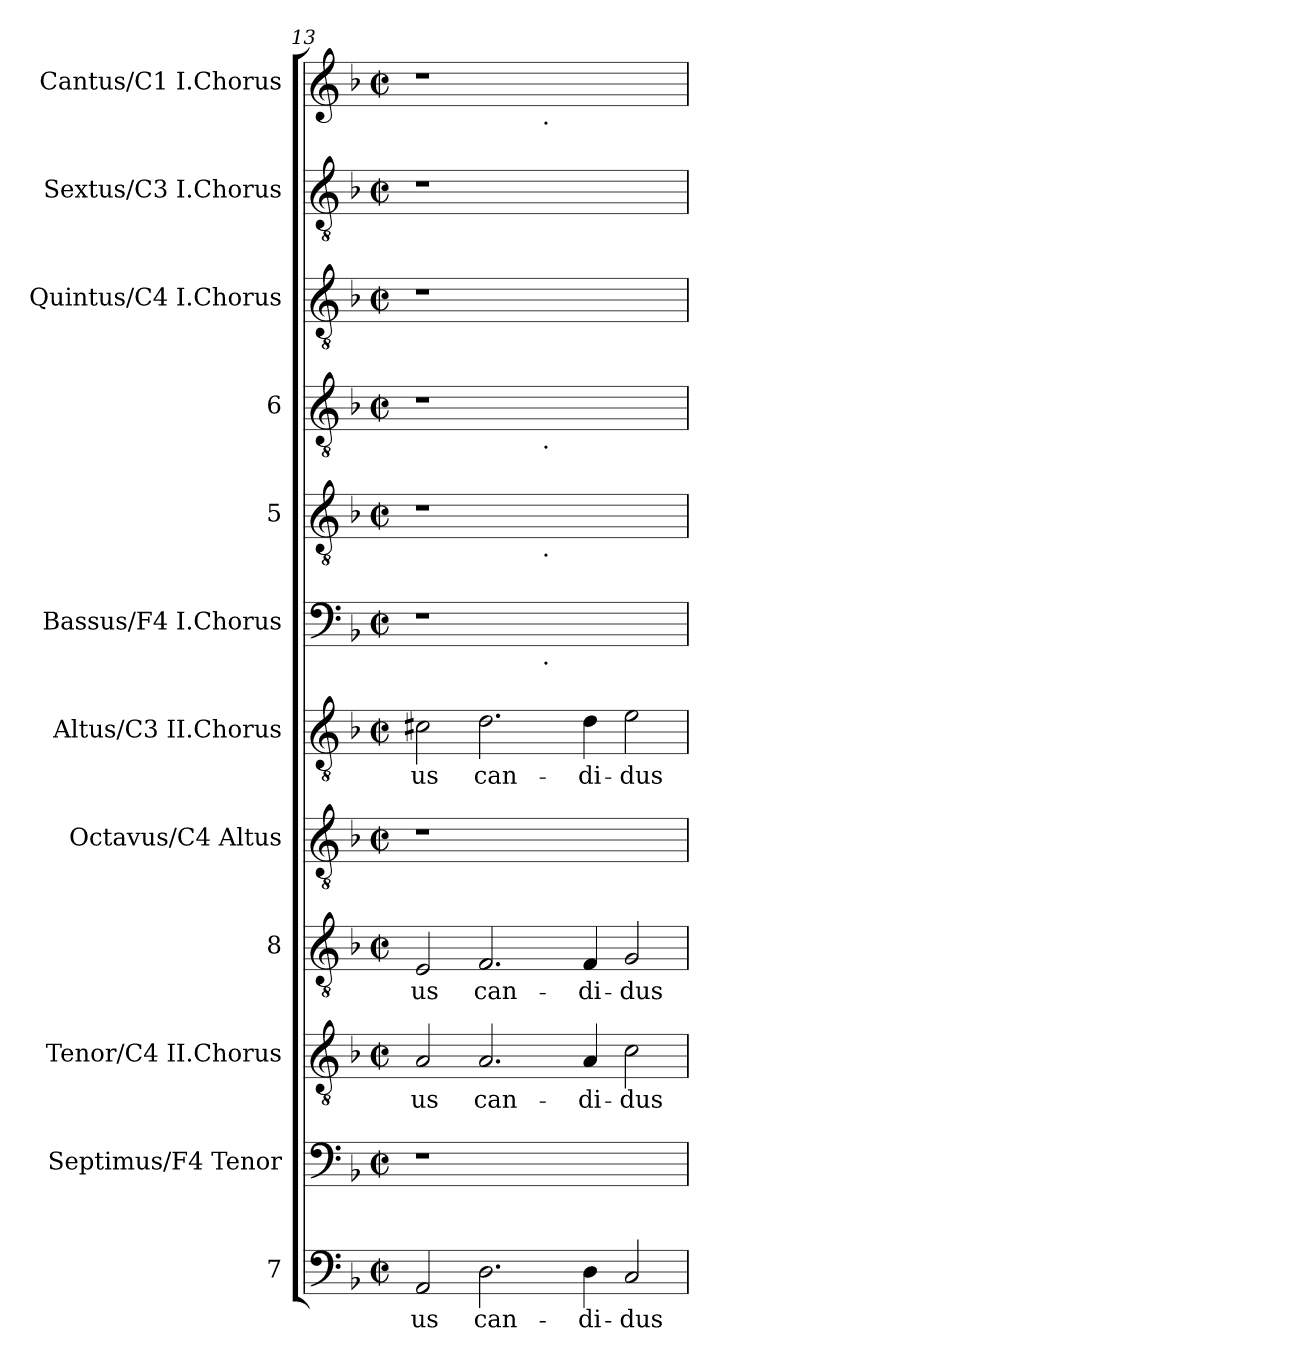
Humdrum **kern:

**kern	**text	**kern	**kern	**text	**kern	**text	**kern	**kern	**text	**kern	**kern	**kern	**kern	**kern	**kern
*part12	*part12	*part11	*part10	*part10	*part9	*part9	*part8	*part7	*part7	*part6	*part5	*part4	*part3	*part2	*part1
*staff12	*staff12	*staff11	*staff10	*staff10	*staff9	*staff9	*staff8	*staff7	*staff7	*staff6	*staff5	*staff4	*staff3	*staff2	*staff1
*I"7	*	*I"Septimus/F4  Tenor	*I"Tenor/C4  II.Chorus	*	*I"8	*	*I"Octavus/C4  Altus	*I"Altus/C3  II.Chorus	*	*I"Bassus/F4  I.Chorus	*I"5	*I"6	*I"Quintus/C4  I.Chorus	*I"Sextus/C3  I.Chorus	*I"Cantus/C1  I.Chorus
*	*	*	*I'T	*	*	*	*	*I'A	*	*I'B	*	*	*	*	*I'C
!!LO:PB:g=z
*clefF4	*	*clefF4	*clefGv2	*	*clefGv2	*	*clefGv2	*clefGv2	*	*clefF4	*clefGv2	*clefGv2	*clefGv2	*clefGv2	*clefG2
*k[b-]	*	*k[b-]	*k[b-]	*	*k[b-]	*	*k[b-]	*k[b-]	*	*k[b-]	*k[b-]	*k[b-]	*k[b-]	*k[b-]	*k[b-]
*F:	*	*F:	*F:	*	*F:	*	*F:	*F:	*	*F:	*F:	*F:	*F:	*F:	*F:
*M2/2	*	*M2/2	*M2/2	*	*M2/2	*	*M2/2	*M2/2	*	*M2/2	*M2/2	*M2/2	*M2/2	*M2/2	*M2/2
*met(c|)	*	*met(c|)	*met(c|)	*	*met(c|)	*	*met(c|)	*met(c|)	*	*met(c|)	*met(c|)	*met(c|)	*met(c|)	*met(c|)	*met(c|)
=13	=13	=13	=13	=13	=13	=13	=13	=13	=13	=13	=13	=13	=13	=13	=13
!	!LO:LY:b:cj	!	!	!LO:LY:b:cj	!	!LO:LY:b:cj	!	!	!LO:LY:b:cj	!	!	!	!	!	!
2AA/	-us	1r	2A/	-us	2E/	-us	1r	2c#X\	-us	1r	1r	1r	1r	1r	1r
!	!LO:LY:b:cj	!	!	!LO:LY:b:cj	!	!LO:LY:b:cj	!	!	!LO:LY:b:cj	!	!	!	!	!	!
2.D\	can-	.	2.A/	can-	2.F/	can-	.	2.d\	can-	.	.	.	.	.	.
!	!	!	!	!	!	!	!	!	!	!	!	!	!	!	!LO:TX:b:t=.
!	!	!	!	!	!	!	!	!	!	!	!	!LO:TX:b:t=.	!	!	!
!	!	!	!	!	!	!	!	!	!	!	!LO:TX:b:t=.	!	!	!	!
!	!	!	!	!	!	!	!	!	!	!LO:TX:b:t=.	!	!	!	!	!
.	.	1ryy	.	.	.	.	1ryy	.	.	1ryy	1ryy	1ryy	1ryy	1ryy	1ryy
!	!LO:LY:b:cj	!	!	!LO:LY:b:cj	!	!LO:LY:b:cj	!	!	!LO:LY:b:cj	!	!	!	!	!	!
4D\	-di-	.	4A/	-di-	4F/	-di-	.	4d\	-di-	.	.	.	.	.	.
!	!LO:LY:b:cj	!	!	!LO:LY:b:cj	!	!LO:LY:b:cj	!	!	!LO:LY:b:cj	!	!	!	!	!	!
2C/	-dus	.	2c\	-dus	2G/	-dus	.	2e\	-dus	.	.	.	.	.	.
=	=	=	=	=	=	=	=	=	=	=	=	=	=	=	=
*-	*-	*-	*-	*-	*-	*-	*-	*-	*-	*-	*-	*-	*-	*-	*-
